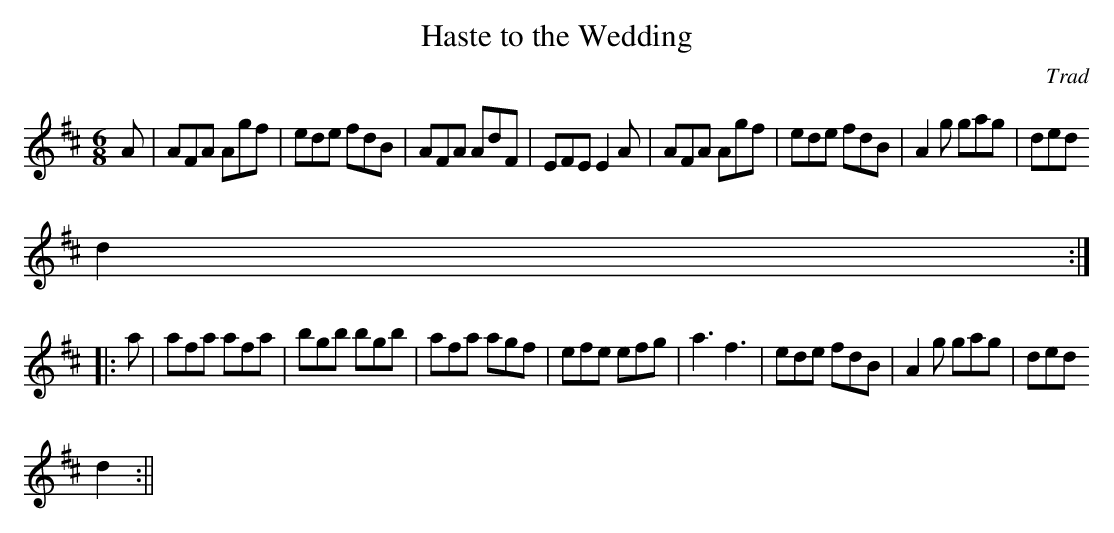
X:1
T:Haste to the Wedding
C:Trad
M:6/8
K:D
L:1/8
A | AFA Agf | ede fdB| AFA AdF| EFE E2 A| AFA Agf| ede fdB| A2 g gag|ded
d2 :|
|:a | afa afa | bgb bgb| afa agf| efe efg| a3 f3 |ede fdB| A2 g gag| ded
d2 :||
